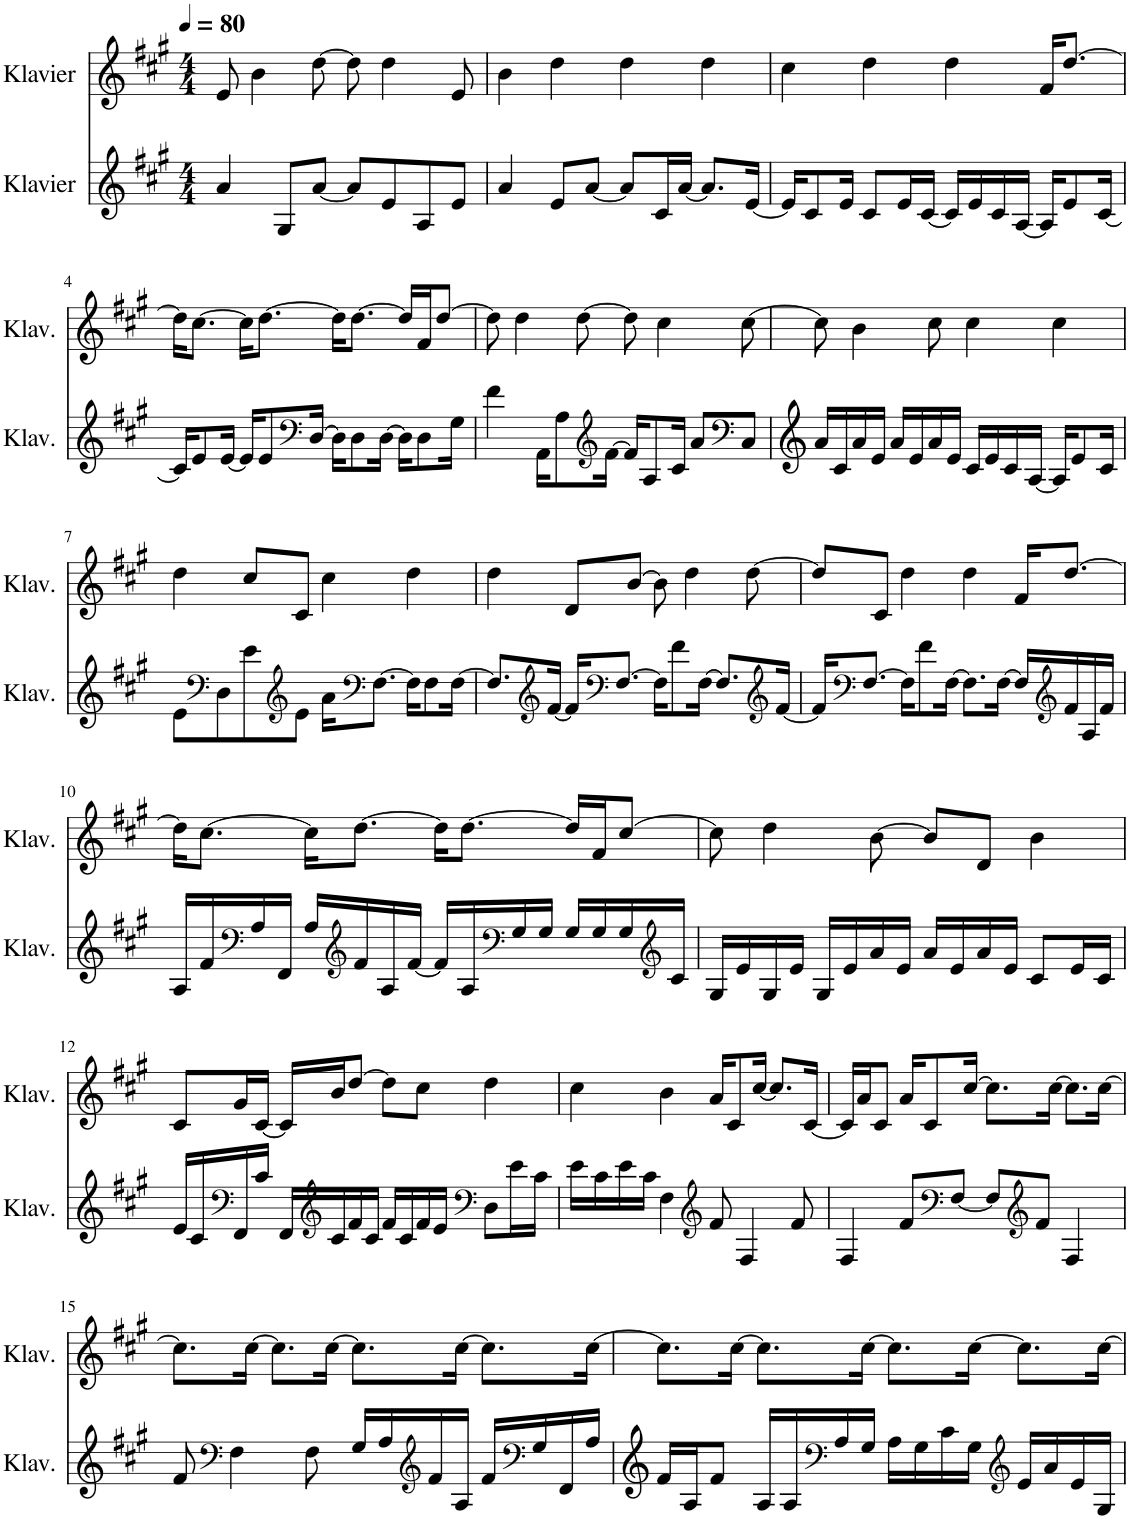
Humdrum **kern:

**kern	**kern
*part2	*part1
*staff2	*staff1
*I"Klavier	*I"Klavier
*I'Klav.	*I'Klav.
*clefG2	*clefG2
*k[f#c#g#]	*k[f#c#g#]
*M4/4	*M4/4
*MM80	*MM80
=1	=1
4a/	8e/
.	4b\
8G#/L	.
[8a/J	[8dd\
8a/L]	8dd\]
8e/	4dd\
8A/	.
8e/J	8e/
=2	=2
4a/	4b\
8e/L	4dd\
[8a/J	.
8a/L]	4dd\
16c#/L	.
[16a/JJ	.
8.a/L]	4dd\
[16e/Jk	.
=3	=3
16e/KL]	4cc#\
8c#/	.
16e/Jk	.
8c#/L	4dd\
16e/L	.
[16c#/JJ	.
16c#/LL]	4dd\
16e/	.
16c#/	.
[16A/JJ	.
16A/KL]	16f#/KL
8e/	[8.dd/J
[16c#/Jk	.
!!LO:LB:g=z
=4	=4
16c#/KL]	16dd\KL]
8e/	[8.cc#\J
[16e/Jk	.
16e/KL]	16cc#\KL]
8e/	[8.dd\J
*clefF4	*
[16D/Jk	.
16D\KL]	16dd\KL]
8D\	[8.dd\J
[16D\Jk	.
16D\KL]	16dd/LL]
8D\	16f#/J
.	[8dd/J
16G#\Jk	.
=5	=5
4f#\	8dd\]
.	4dd\
16AA\KL	.
8A\	.
.	[8dd\
*clefG2	*
[16f#\Jk	.
16f#/KL]	8dd\]
8A/	.
.	4cc#\
16c#/Jk	.
8a/L	.
*clefF4	*
8C#/J	[8cc#\
=6	=6
16a/LL	8cc#\]
16c#/	.
16a/	4b\
16e/JJ	.
16a/LL	.
16e/	.
16a/	8cc#\
16e/JJ	.
16c#/LL	4cc#\
16e/	.
16c#/	.
[16A/JJ	.
16A/KL]	4cc#\
8e/	.
16c#/Jk	.
!!LO:LB:g=z
=7	=7
8e\L	4dd\
*clefF4	*
8D\	.
8e\	8cc#/L
*clefG2	*
8e\J	8c#/J
16a\KL	4cc#\
*clefF4	*
[8.F#\J	.
16F#\KL]	4dd\
8F#\	.
[16F#\Jk	.
=8	=8
8.F#/L]	4dd\
*clefG2	*
[16f#/Jk	.
16f#/KL]	8d/L
*clefF4	*
[8.F#/J	.
.	[8b/J
16F#\KL]	8b\]
8f#\	.
.	4dd\
[16F#\Jk	.
8.F#/L]	.
.	[8dd\
*clefG2	*
[16f#/Jk	.
=9	=9
16f#/KL]	8dd/L]
*clefF4	*
[8.F#/J	.
.	8c#/J
16F#\KL]	4dd\
8f#\	.
[16F#\Jk	.
8.F#\L]	4dd\
[16F#\Jk	.
16F#/LL]	16f#/KL
*clefG2	*
16f#/	[8.dd/J
16A/	.
16f#/JJ	.
!!LO:LB:g=z
=10	=10
16A/LL	16dd\KL]
16f#/	[8.cc#\J
*clefF4	*
16A/	.
16FF#/JJ	.
16A/LL	16cc#\KL]
*clefG2	*
16f#/	[8.dd\J
16A/	.
[16f#/JJ	.
16f#/LL]	16dd\KL]
16A/	[8.dd\J
*clefF4	*
16G#/	.
16G#/JJ	.
16G#/LL	16dd/LL]
16G#/	16f#/J
16G#/	[8cc#/J
*clefG2	*
16c#/JJ	.
=11	=11
16G#/LL	8cc#\]
16e/	.
16G#/	4dd\
16e/JJ	.
16G#/LL	.
16e/	.
16a/	[8b\
16e/JJ	.
16a/LL	8b/L]
16e/	.
16a/	8d/J
16e/JJ	.
8c#/L	4b\
16e/L	.
16c#/JJ	.
!!LO:LB:g=z
=12	=12
16e/LL	8c#/L
16c#/	.
*clefF4	*
16FF#/	16g#/L
16c#/JJ	[16c#/JJ
16FF#/LL	16c#/LL]
*clefG2	*
16c#/	16b/J
16f#/	[8dd/J
16c#/JJ	.
16f#/LL	8dd\L]
16c#/	.
16f#/	8cc#\J
16e/JJ	.
*clefF4	*
8D\L	4dd\
16e\L	.
16c#\JJ	.
=13	=13
16e\LL	4cc#\
16c#\	.
16e\	.
16c#\JJ	.
4F#\	4b\
*clefG2	*
8f#/	16a/KL
.	8c#/
4F#/	.
.	[16cc#/Jk
.	8.cc#/L]
8f#/	.
.	[16c#/Jk
=14	=14
4F#/	16c#/LL]
.	16a/J
.	8c#/J
8f#/L	16a/KL
.	8c#/
*clefF4	*
[8F#/J	.
.	[16cc#/Jk
8F#/L]	8.cc#\L]
*clefG2	*
8f#/J	.
.	[16cc#\Jk
4F#/	8.cc#\L]
.	[16cc#\Jk
!!LO:LB:g=z
=15	=15
8f#/	8.cc#\L]
*clefF4	*
4F#\	.
.	[16cc#\Jk
.	8.cc#\L]
8F#\	.
.	[16cc#\Jk
16G#/LL	8.cc#\L]
16A/	.
*clefG2	*
16f#/	.
16A/JJ	[16cc#\Jk
16f#/LL	8.cc#\L]
*clefF4	*
16G#/	.
16FF#/	.
16A/JJ	[16cc#\Jk
=16	=16
16f#/LL	8.cc#\L]
16A/J	.
8f#/J	.
.	[16cc#\Jk
16A/LL	8.cc#\L]
16A/	.
*clefF4	*
16A/	.
16G#/JJ	[16cc#\Jk
16A\LL	8.cc#\L]
16G#\	.
16c#\	.
16G#\JJ	[16cc#\Jk
*clefG2	*
16e/LL	8.cc#\L]
16a/	.
16e/	.
16G#/JJ	[16cc#\Jk
=	=
*-	*-
